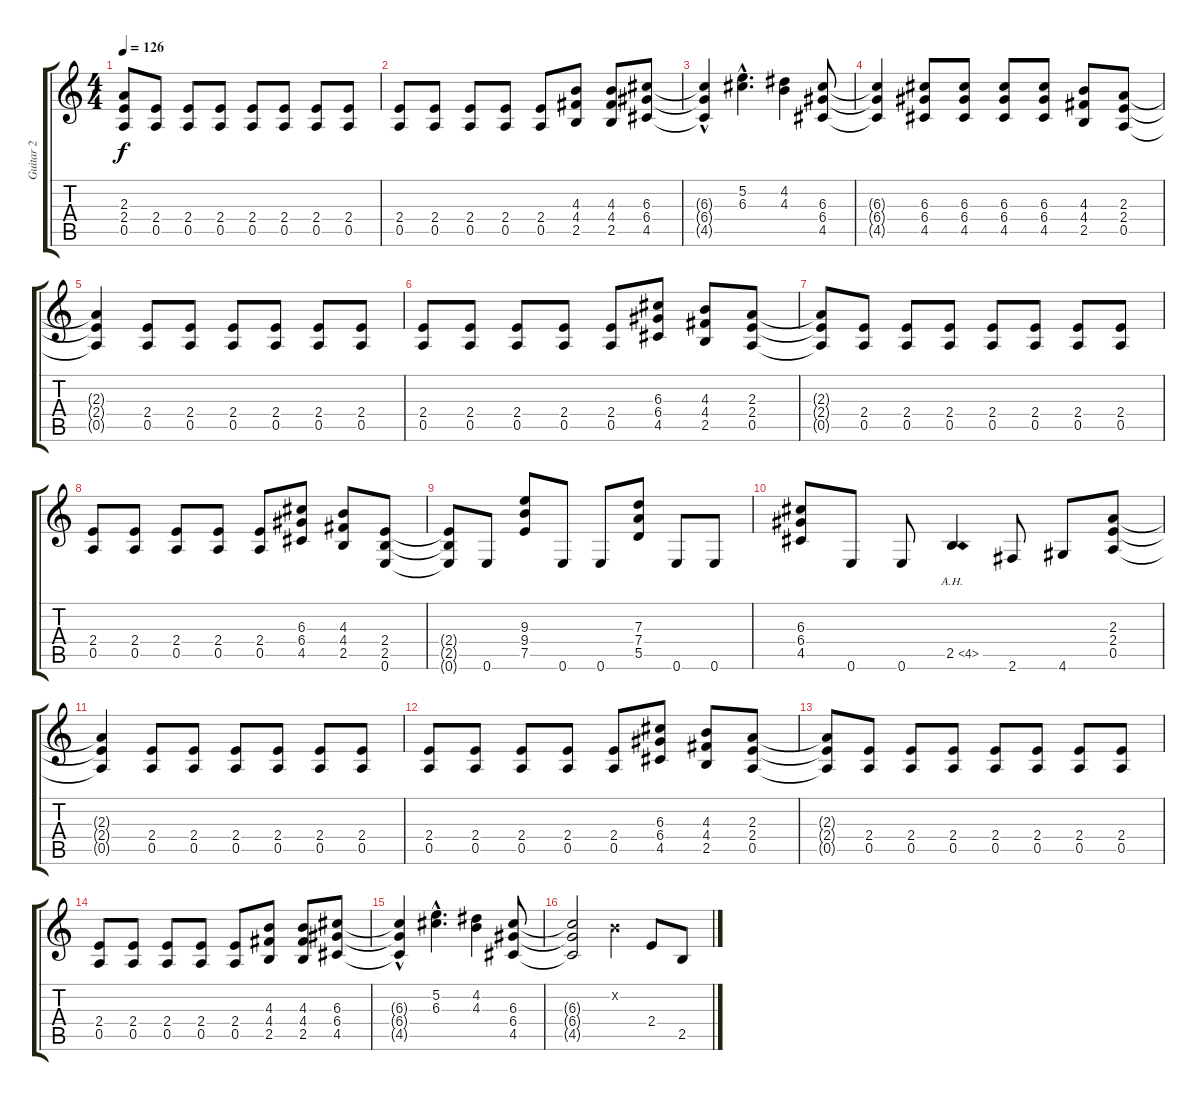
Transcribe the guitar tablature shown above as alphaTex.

\track ("Guitar 2" "Guitar 2") {instrument overdrivenguitar}
\staff {score tabs}
\tuning (E4 B3 G3 D3 A2 E2) {hide}
\ts (4 4)
\tempo 126
\clef g2
\ks c
(2.3{t} 2.4{t} 0.5{t}).8{dy f} (2.4 0.5).8 (2.4 0.5).8 (2.4 0.5).8 (2.4 0.5).8 (2.4 0.5).8 (2.4 0.5).8 (2.4 0.5).8 |
(2.4 0.5).8 (2.4 0.5).8 (2.4 0.5).8 (2.4 0.5).8 (2.4 0.5).8 (4.3 4.4 2.5).8 (4.3 4.4 2.5).8 (6.3 6.4 4.5).8 |
(6.3{t} 6.4{hac t} 4.5{hac t}).4 (5.2{hac} 6.3{hac}).4{d} (4.2 4.3).4 (6.3 6.4 4.5).8 |
(6.3{t} 6.4{t} 4.5{t}).4 (6.3 6.4 4.5).8 (6.3 6.4 4.5).8 (6.3 6.4 4.5).8 (6.3 6.4 4.5).8 (4.3 4.4 2.5).8 (2.3 2.4 0.5).8 |
(2.3{t} 2.4{t} 0.5{t}).4 (2.4 0.5).8 (2.4 0.5).8 (2.4 0.5).8 (2.4 0.5).8 (2.4 0.5).8 (2.4 0.5).8 |
(2.4 0.5).8 (2.4 0.5).8 (2.4 0.5).8 (2.4 0.5).8 (2.4 0.5).8 (6.3 6.4 4.5).8 (4.3 4.4 2.5).8 (2.3 2.4 0.5).8 |
(2.3{t} 2.4{t} 0.5{t}).8 (2.4 0.5).8 (2.4 0.5).8 (2.4 0.5).8 (2.4 0.5).8 (2.4 0.5).8 (2.4 0.5).8 (2.4 0.5).8 |
(2.4 0.5).8 (2.4 0.5).8 (2.4 0.5).8 (2.4 0.5).8 (2.4 0.5).8 (6.3 6.4 4.5).8 (4.3 4.4 2.5).8 (2.4 2.5 0.6).8 |
(2.4{t} 2.5{t} 0.6{t}).8 0.6.8 (9.3 9.4 7.5).8 0.6.8 0.6.8 (7.3 7.4 5.5).8 0.6.8 0.6.8 |
(6.3 6.4 4.5).8 0.6.8 0.6.8 2.5{ah 2}.4 2.6.8 4.6.8 (2.3 2.4 0.5).8 |
(2.3{t} 2.4{t} 0.5{t}).4 (2.4 0.5).8 (2.4 0.5).8 (2.4 0.5).8 (2.4 0.5).8 (2.4 0.5).8 (2.4 0.5).8 |
(2.4 0.5).8 (2.4 0.5).8 (2.4 0.5).8 (2.4 0.5).8 (2.4 0.5).8 (6.3 6.4 4.5).8 (4.3 4.4 2.5).8 (2.3 2.4 0.5).8 |
(2.3{t} 2.4{t} 0.5{t}).8 (2.4 0.5).8 (2.4 0.5).8 (2.4 0.5).8 (2.4 0.5).8 (2.4 0.5).8 (2.4 0.5).8 (2.4 0.5).8 |
(2.4 0.5).8 (2.4 0.5).8 (2.4 0.5).8 (2.4 0.5).8 (2.4 0.5).8 (4.3 4.4 2.5).8 (4.3 4.4 2.5).8 (6.3 6.4 4.5).8 |
(6.3{t} 6.4{hac t} 4.5{hac t}).4 (5.2{hac} 6.3{hac}).4{d} (4.2 4.3).4 (6.3 6.4 4.5).8 |
(6.3{t} 6.4{t} 4.5{t}).2 0.2{x}.4 2.4.8 2.5.8
